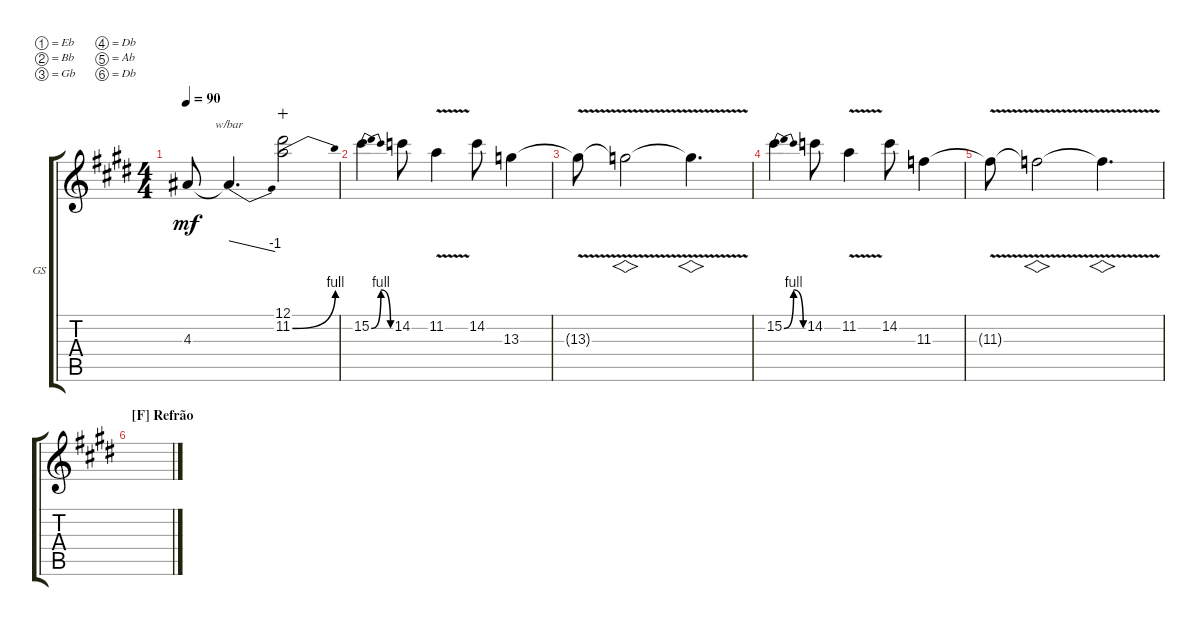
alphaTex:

\defaultSystemsLayout 4
\bracketExtendMode groupsimilarinstruments
\firstSystemTrackNameOrientation horizontal
\otherSystemsTrackNameOrientation horizontal
\track ("Guitarra Solo" "GS") {multiBarRest instrument overdrivenguitar}
\staff {score tabs}
\tuning (Eb4 Bb3 Gb3 Db3 Ab2 Db2)
\ts (4 4)
\tempo 90
\clef g2
\ks e
4.3{t}.8{dy mf} 4.3{t}.4{d tbe (dive default 0 0 45 -4)} (11.2{be (bend 0 0 15 4)} 12.1).2{wahc} |
15.2{be (bendrelease 0 0 10.2 4 20.4 4 30 0)}.4 14.2.8 11.2{v}.4 14.2.8 13.3.4 |
13.3{v t}.8 13.3{v t}.2{vs} 13.3{v t}.4{vs d} |
15.2{be (bendrelease 0 0 10.2 4 20.4 4 30 0)}.4 14.2.8 11.2{v}.4 14.2.8 11.3.4 |
11.3{v t}.8 11.3{v t}.2{vs} 11.3{v t}.4{vs d} |
\section ("F" "Refrão")
